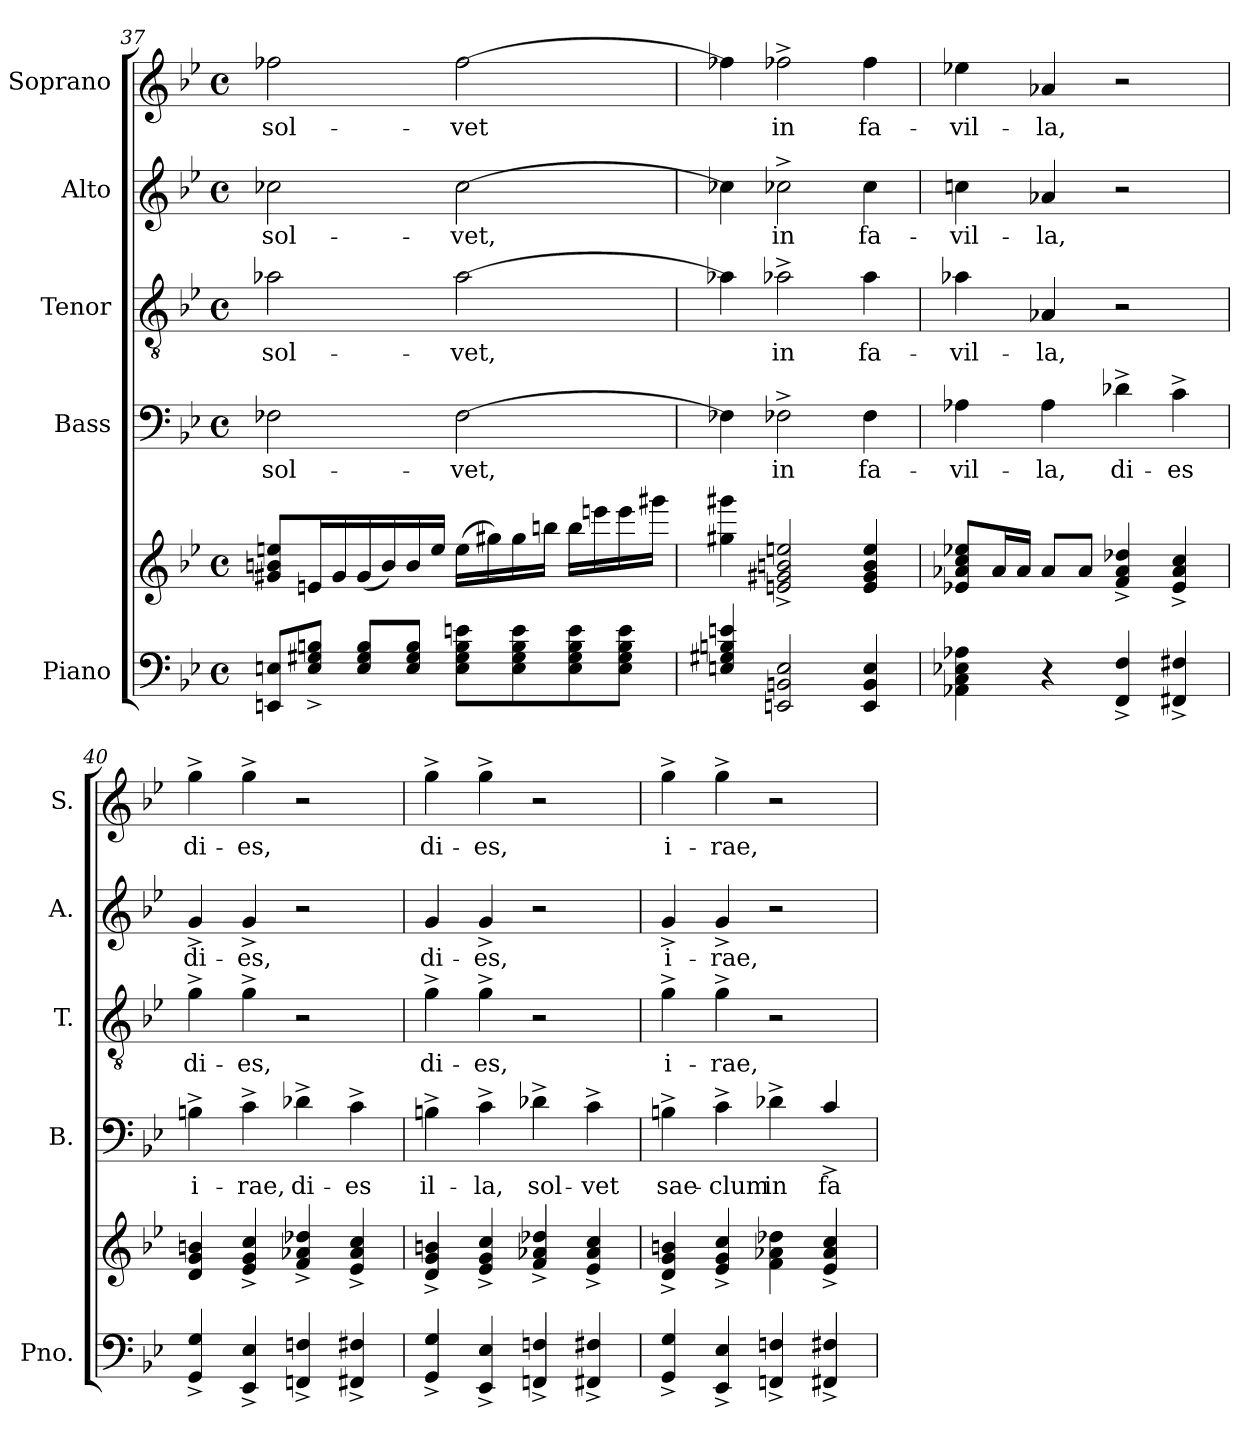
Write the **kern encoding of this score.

**kern	**kern	**kern	**text	**kern	**text	**kern	**text	**kern	**text
*part5	*part5	*part4	*part4	*part3	*part3	*part2	*part2	*part1	*part1
*staff6	*staff5	*staff4	*staff4	*staff3	*staff3	*staff2	*staff2	*staff1	*staff1
*I"Piano	*	*I"Bass	*	*I"Tenor	*	*I"Alto	*	*I"Soprano	*
*I'Pno.	*	*I'B.	*	*I'T.	*	*I'A.	*	*I'S.	*
!!LO:PB:g=z
*clefF4	*clefG2	*clefF4	*	*clefGv2	*	*clefG2	*	*clefG2	*
*	*	*	*	*ITrd7c12	*	*	*	*	*
*k[b-e-]	*k[b-e-]	*k[b-e-]	*	*k[b-e-]	*	*k[b-e-]	*	*k[b-e-]	*
*B-:	*B-:	*B-:	*	*B-:	*	*B-:	*	*B-:	*
*M4/4	*M4/4	*M4/4	*	*M4/4	*	*M4/4	*	*M4/4	*
*met(c)	*met(c)	*met(c)	*	*met(c)	*	*met(c)	*	*met(c)	*
=37	=37	=37	=37	=37	=37	=37	=37	=37	=37
!	!	!	!LO:LY:b:color=#000000	!	!	!	!	!	!
!	!	!	!	!	!LO:LY:b:color=#000000	!	!	!	!
!	!	!	!	!	!	!	!LO:LY:b:color=#000000	!	!
!	!	!	!	!	!	!	!	!	!LO:LY:b:color=#000000
8EEni/ 8EniL	8g#Xi/ 8bni 8eeniL	2F-Xi\	sol-	2A-Xi\	sol-	2cc-Xi\	sol-	2ff-Xi\	sol-
8Ei/^ 8G#Xi^ 8Bni^J	16eni/L	.	.	.	.	.	.	.	.
.	16g#i/	.	.	.	.	.	.	.	.
8Ei/ 8G#i 8BiL	(16g#i/	.	.	.	.	.	.	.	.
.	16bi/)	.	.	.	.	.	.	.	.
8Ei/ 8G#i 8BiJ	16bi/	.	.	.	.	.	.	.	.
.	16eei/JJ	.	.	.	.	.	.	.	.
!	!	!	!LO:LY:b:color=#000000	!	!	!	!	!	!
!	!	!	!	!	!LO:LY:b:color=#000000	!	!	!	!
!	!	!	!	!	!	!	!LO:LY:b:color=#000000	!	!
!	!	!	!	!	!	!	!	!	!LO:LY:b:color=#000000
8Ei\ 8G#i 8Bi 8eniL	(16eei\LL	[2F-i\	-vet,	[2A-i\	-vet,	[2cc-i\	-vet,	[2ff-i\	-vet
.	16gg#Xi\)	.	.	.	.	.	.	.	.
8Ei\ 8G#i 8Bi 8ei	16gg#i\	.	.	.	.	.	.	.	.
.	16bbni\JJ	.	.	.	.	.	.	.	.
8Ei\ 8G#i 8Bi 8ei	16bbi\LL	.	.	.	.	.	.	.	.
.	16eeeni\	.	.	.	.	.	.	.	.
8Ei\ 8G#i 8Bi 8eiJ	16eeei\	.	.	.	.	.	.	.	.
.	16ggg#Xi\JJ	.	.	.	.	.	.	.	.
=38	=38	=38	=38	=38	=38	=38	=38	=38	=38
4Eni/ 4G#Xi 4Bni 4eni	4gg#Xi\ 4ggg#Xi	4F-Xi\]	.	4A-Xi\]	.	4cc-Xi\]	.	4ff-Xi\]	.
!	!	!	!LO:LY:b:color=#000000	!	!	!	!	!	!
!	!	!	!	!	!LO:LY:b:color=#000000	!	!	!	!
!	!	!	!	!	!	!	!LO:LY:b:color=#000000	!	!
!	!	!	!	!	!	!	!	!	!LO:LY:b:color=#000000
2EEni/ 2BBni 2Ei	2eni/^ 2g#Xi^ 2bni^ 2eeni^	2F-X^i\	in	2A-X^i\	in	2cc-X^i\	in	2ff-X^i\	in
!	!	!	!LO:LY:b:color=#000000	!	!	!	!	!	!
!	!	!	!	!	!LO:LY:b:color=#000000	!	!	!	!
!	!	!	!	!	!	!	!LO:LY:b:color=#000000	!	!
!	!	!	!	!	!	!	!	!	!LO:LY:b:color=#000000
4EEi/ 4BBi 4Ei	4ei/ 4g#i 4bi 4eei	4F-i\	fa-	4A-i\	fa-	4cc-i\	fa-	4ff-i\	fa-
=39	=39	=39	=39	=39	=39	=39	=39	=39	=39
!	!	!	!LO:LY:b:color=#000000	!	!	!	!	!	!
!	!	!	!	!	!LO:LY:b:color=#000000	!	!	!	!
!	!	!	!	!	!	!	!LO:LY:b:color=#000000	!	!
!	!	!	!	!	!	!	!	!	!LO:LY:b:color=#000000
4AA-Xi\ 4Ci 4E-Xi 4A-Xi	8e-Xi/ 8a-Xi 8cci 8ee-XiL	4A-Xi\	-vil-	4A-Xi\	-vil-	4ccni\	-vil-	4ee-Xi\	-vil-
.	16a-i/L	.	.	.	.	.	.	.	.
.	16a-i/JJ	.	.	.	.	.	.	.	.
!	!	!	!LO:LY:b:color=#000000	!	!	!	!	!	!
!	!	!	!	!	!LO:LY:b:color=#000000	!	!	!	!
!	!	!	!	!	!	!	!LO:LY:b:color=#000000	!	!
!	!	!	!	!	!	!	!	!	!LO:LY:b:color=#000000
4r	8a-i/L	4A-i\	-la,	4AA-Xi/	-la,	4a-Xi/	-la,	4a-Xi/	-la,
.	8a-i/J	.	.	.	.	.	.	.	.
!	!	!	!LO:LY:b:color=#000000	!	!	!	!	!	!
4FFi/^ 4Fi^	4fi/^ 4a-i^ 4dd-Xi^	4d-X^i\	di-	2r	.	2r	.	2r	.
!	!	!	!LO:LY:b:color=#000000	!	!	!	!	!	!
4FF#Xi/^ 4F#Xi^	4e-i/^ 4a-i^ 4cci^	4c^i\	-es	.	.	.	.	.	.
=40	=40	=40	=40	=40	=40	=40	=40	=40	=40
!	!	!	!LO:LY:b:color=#000000	!	!	!	!	!	!
!	!	!	!	!	!LO:LY:b:color=#000000	!	!	!	!
!	!	!	!	!	!	!	!LO:LY:b:color=#000000	!	!
!	!	!	!	!	!	!	!	!	!LO:LY:b:color=#000000
4GGi/^ 4Gi^	4di/ 4gi 4bni	4Bn^i\	i-	4G^i\	di-	4g^i/	di-	4gg^i\	di-
!	!	!	!LO:LY:b:color=#000000	!	!	!	!	!	!
!	!	!	!	!	!LO:LY:b:color=#000000	!	!	!	!
!	!	!	!	!	!	!	!LO:LY:b:color=#000000	!	!
!	!	!	!	!	!	!	!	!	!LO:LY:b:color=#000000
4EE-i/^ 4E-i^	4e-i/^ 4gi^ 4cci^	4c^i\	-rae,	4G^i\	-es,	4g^i/	-es,	4gg^i\	-es,
!	!	!	!LO:LY:b:color=#000000	!	!	!	!	!	!
4FFni/^ 4Fni^	4fi/^ 4a-Xi^ 4dd-Xi^	4d-X^i\	di-	2r	.	2r	.	2r	.
!	!	!	!LO:LY:b:color=#000000	!	!	!	!	!	!
4FF#Xi/^ 4F#Xi^	4e-i/^ 4a-i^ 4cci^	4c^i\	-es	.	.	.	.	.	.
=41	=41	=41	=41	=41	=41	=41	=41	=41	=41
!	!	!	!LO:LY:b:color=#000000	!	!	!	!	!	!
!	!	!	!	!	!LO:LY:b:color=#000000	!	!	!	!
!	!	!	!	!	!	!	!LO:LY:b:color=#000000	!	!
!	!	!	!	!	!	!	!	!	!LO:LY:b:color=#000000
4GGi/^ 4Gi^	4di/^ 4gi^ 4bni^	4Bn^i\	il-	4G^i\	di-	4gi/	di-	4gg^i\	di-
!	!	!	!LO:LY:b:color=#000000	!	!	!	!	!	!
!	!	!	!	!	!LO:LY:b:color=#000000	!	!	!	!
!	!	!	!	!	!	!	!LO:LY:b:color=#000000	!	!
!	!	!	!	!	!	!	!	!	!LO:LY:b:color=#000000
4EE-i/^ 4E-i^	4e-i/^ 4gi^ 4cci^	4c^i\	-la,	4G^i\	-es,	4g^i/	-es,	4gg^i\	-es,
!	!	!	!LO:LY:b:color=#000000	!	!	!	!	!	!
4FFni/^ 4Fni^	4fi/^ 4a-Xi^ 4dd-Xi^	4d-X^i\	sol-	2r	.	2r	.	2r	.
!	!	!	!LO:LY:b:color=#000000	!	!	!	!	!	!
4FF#Xi/^ 4F#Xi^	4e-i/^ 4a-i^ 4cci^	4c^i\	-vet	.	.	.	.	.	.
!!LO:LB:g=z
=42	=42	=42	=42	=42	=42	=42	=42	=42	=42
!	!	!	!LO:LY:b:color=#000000	!	!	!	!	!	!
!	!	!	!	!	!LO:LY:b:color=#000000	!	!	!	!
!	!	!	!	!	!	!	!LO:LY:b:color=#000000	!	!
!	!	!	!	!	!	!	!	!	!LO:LY:b:color=#000000
4GGi/^ 4Gi^	4di/^ 4gi^ 4bni^	4Bn^i\	sae-	4G^i\	i-	4g^i/	i-	4gg^i\	i-
!	!	!	!LO:LY:b:color=#000000	!	!	!	!	!	!
!	!	!	!	!	!LO:LY:b:color=#000000	!	!	!	!
!	!	!	!	!	!	!	!LO:LY:b:color=#000000	!	!
!	!	!	!	!	!	!	!	!	!LO:LY:b:color=#000000
4EE-i/^ 4E-i^	4e-i/^ 4gi^ 4cci^	4c^i\	-clum	4G^i\	-rae,	4g^i/	-rae,	4gg^i\	-rae,
!	!	!	!LO:LY:b:color=#000000	!	!	!	!	!	!
4FFni/^ 4Fni^	4fi\ 4a-Xi 4dd-Xi	4d-X^i\	in	2r	.	2r	.	2r	.
!	!	!	!LO:LY:b:color=#000000	!	!	!	!	!	!
4FF#Xi/^ 4F#Xi^	4e-i/^ 4a-i^ 4cci^	4c^i/	fa-	.	.	.	.	.	.
=	=	=	=	=	=	=	=	=	=
*-	*-	*-	*-	*-	*-	*-	*-	*-	*-
